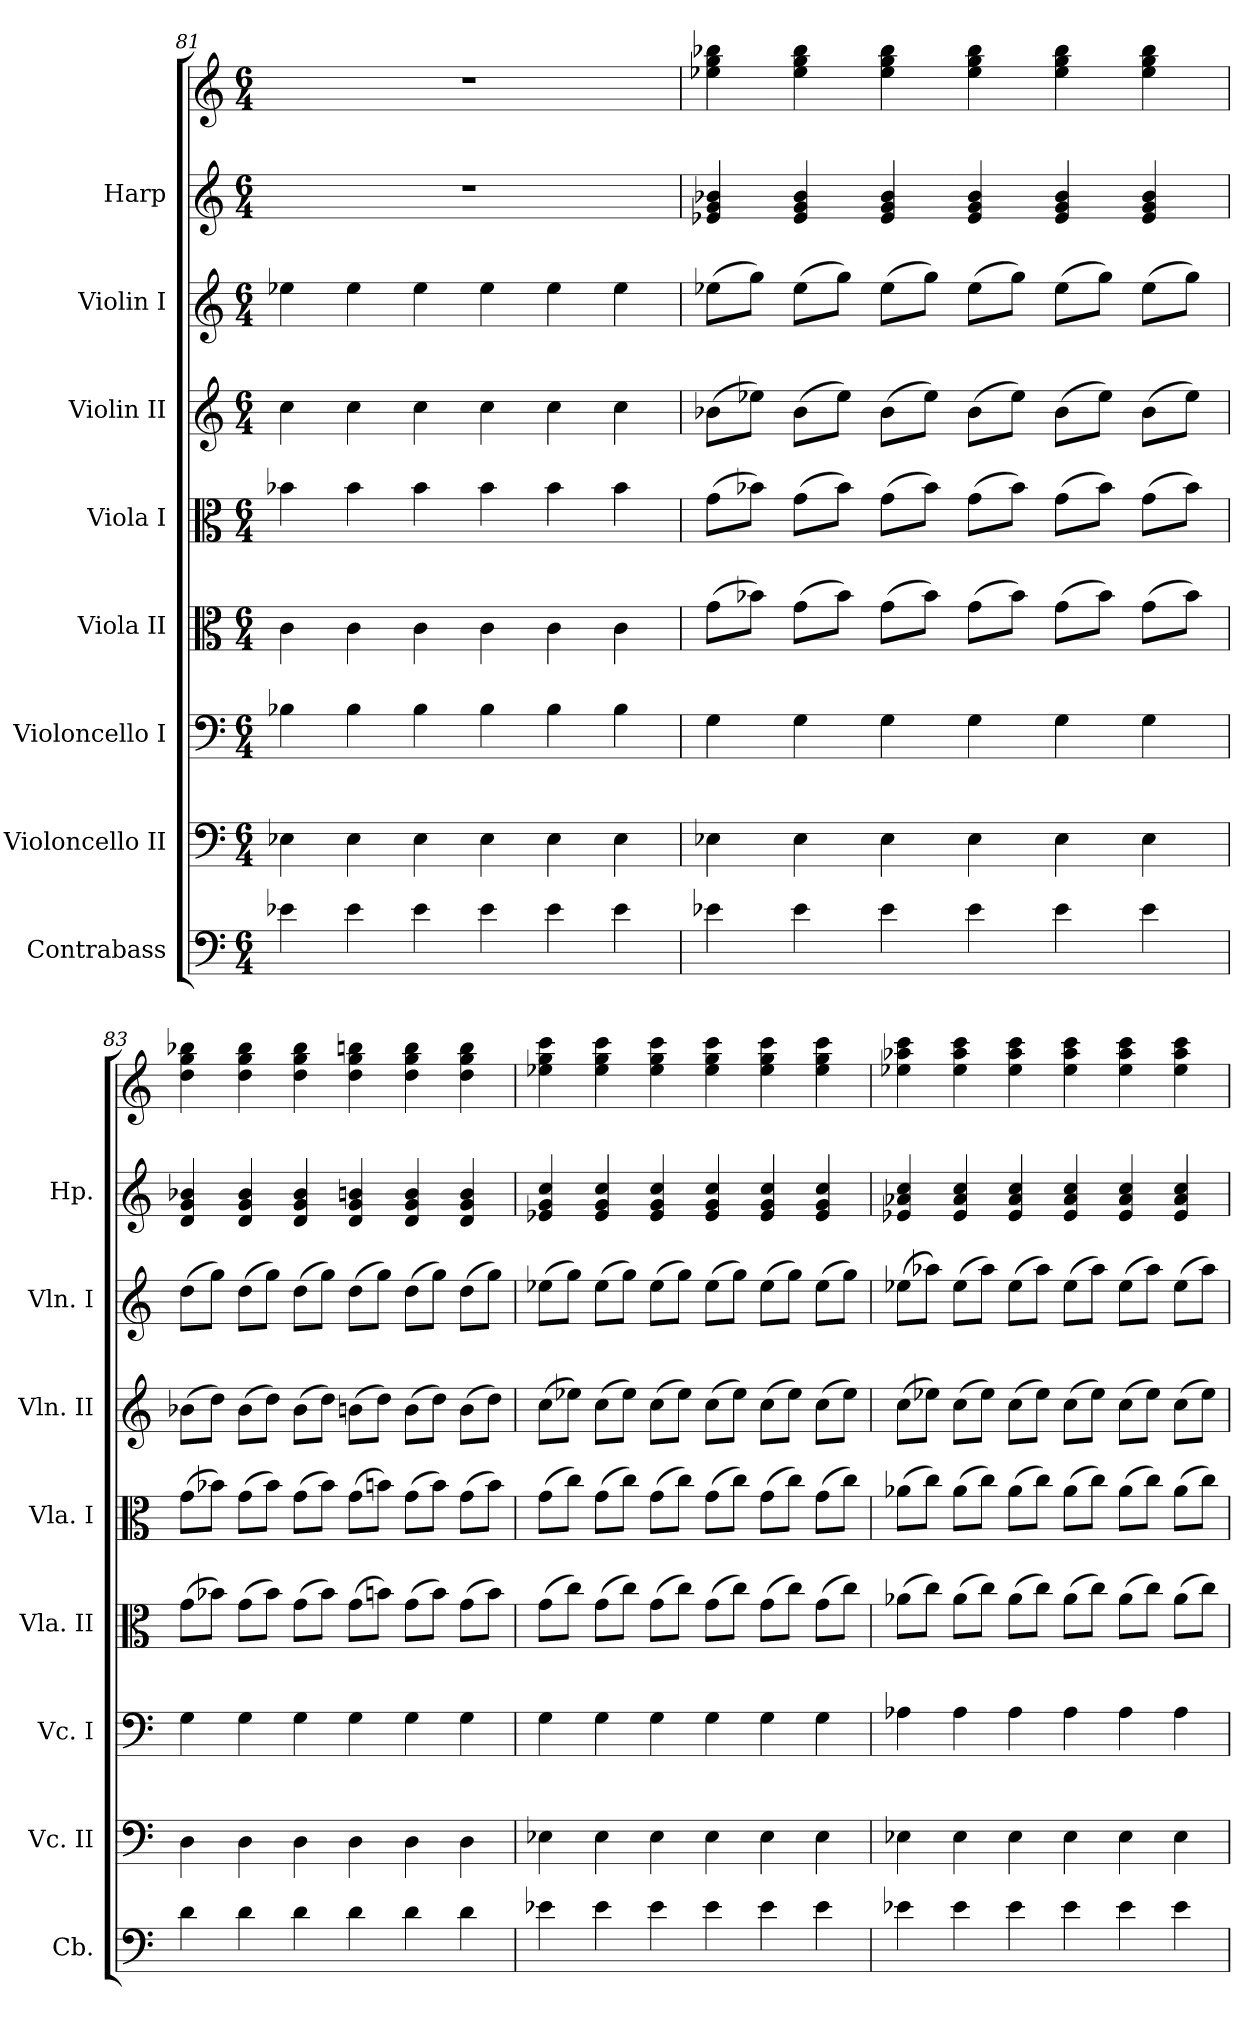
**kern	**kern	**kern	**kern	**kern	**kern	**kern	**kern	**kern
*part8	*part7	*part6	*part5	*part4	*part3	*part2	*part1	*part1
*staff9	*staff8	*staff7	*staff6	*staff5	*staff4	*staff3	*staff2	*staff1
*I"Contrabass	*I"Violoncello II	*I"Violoncello I	*I"Viola II	*I"Viola I	*I"Violin II	*I"Violin I	*I"Harp	*
*I'Cb.	*I'Vc. II	*I'Vc. I	*I'Vla. II	*I'Vla. I	*I'Vln. II	*I'Vln. I	*I'Hp.	*
*clefF4	*clefF4	*clefF4	*clefC3	*clefC3	*clefG2	*clefG2	*clefG2	*clefG2
*ITrd7c12	*	*	*	*	*	*	*	*
*k[]	*k[]	*k[]	*k[]	*k[]	*k[]	*k[]	*k[]	*k[]
*M6/4	*M6/4	*M6/4	*M6/4	*M6/4	*M6/4	*M6/4	*M6/4	*M6/4
=81	=81	=81	=81	=81	=81	=81	=81	=81
4E-X\	4E-X\	4B-X\	4c\	4b-X\	4cc\	4ee-X\	1.r	1.r
4E-\	4E-\	4B-\	4c\	4b-\	4cc\	4ee-\	.	.
4E-\	4E-\	4B-\	4c\	4b-\	4cc\	4ee-\	.	.
4E-\	4E-\	4B-\	4c\	4b-\	4cc\	4ee-\	.	.
4E-\	4E-\	4B-\	4c\	4b-\	4cc\	4ee-\	.	.
4E-\	4E-\	4B-\	4c\	4b-\	4cc\	4ee-\	.	.
!!LO:PB:g=z
=82	=82	=82	=82	=82	=82	=82	=82	=82
4E-X\	4E-X\	4G\	(8g\L	(8g\L	(8b-X\L	(8ee-X\L	4e-X/ 4g/ 4b-X/	4ee-X\ 4gg\ 4bb-X\
.	.	.	8b-X\J)	8b-X\J)	8ee-X\J)	8gg\J)	.	.
4E-\	4E-\	4G\	(8g\L	(8g\L	(8b-\L	(8ee-\L	4e-/ 4g/ 4b-/	4ee-\ 4gg\ 4bb-\
.	.	.	8b-\J)	8b-\J)	8ee-\J)	8gg\J)	.	.
4E-\	4E-\	4G\	(8g\L	(8g\L	(8b-\L	(8ee-\L	4e-/ 4g/ 4b-/	4ee-\ 4gg\ 4bb-\
.	.	.	8b-\J)	8b-\J)	8ee-\J)	8gg\J)	.	.
4E-\	4E-\	4G\	(8g\L	(8g\L	(8b-\L	(8ee-\L	4e-/ 4g/ 4b-/	4ee-\ 4gg\ 4bb-\
.	.	.	8b-\J)	8b-\J)	8ee-\J)	8gg\J)	.	.
4E-\	4E-\	4G\	(8g\L	(8g\L	(8b-\L	(8ee-\L	4e-/ 4g/ 4b-/	4ee-\ 4gg\ 4bb-\
.	.	.	8b-\J)	8b-\J)	8ee-\J)	8gg\J)	.	.
4E-\	4E-\	4G\	(8g\L	(8g\L	(8b-\L	(8ee-\L	4e-/ 4g/ 4b-/	4ee-\ 4gg\ 4bb-\
.	.	.	8b-\J)	8b-\J)	8ee-\J)	8gg\J)	.	.
=83	=83	=83	=83	=83	=83	=83	=83	=83
4D\	4D\	4G\	(8g\L	(8g\L	(8b-X\L	(8dd\L	4d/ 4g/ 4b-X/	4dd\ 4gg\ 4bb-X\
.	.	.	8b-X\J)	8b-X\J)	8dd\J)	8gg\J)	.	.
4D\	4D\	4G\	(8g\L	(8g\L	(8b-\L	(8dd\L	4d/ 4g/ 4b-/	4dd\ 4gg\ 4bb-\
.	.	.	8b-\J)	8b-\J)	8dd\J)	8gg\J)	.	.
4D\	4D\	4G\	(8g\L	(8g\L	(8b-\L	(8dd\L	4d/ 4g/ 4b-/	4dd\ 4gg\ 4bb-\
.	.	.	8b-\J)	8b-\J)	8dd\J)	8gg\J)	.	.
4D\	4D\	4G\	(8g\L	(8g\L	(8bn\L	(8dd\L	4d/ 4g/ 4bn/	4dd\ 4gg\ 4bbn\
.	.	.	8bn\J)	8bn\J)	8dd\J)	8gg\J)	.	.
4D\	4D\	4G\	(8g\L	(8g\L	(8b\L	(8dd\L	4d/ 4g/ 4b/	4dd\ 4gg\ 4bb\
.	.	.	8b\J)	8b\J)	8dd\J)	8gg\J)	.	.
4D\	4D\	4G\	(8g\L	(8g\L	(8b\L	(8dd\L	4d/ 4g/ 4b/	4dd\ 4gg\ 4bb\
.	.	.	8b\J)	8b\J)	8dd\J)	8gg\J)	.	.
=84	=84	=84	=84	=84	=84	=84	=84	=84
4E-X\	4E-X\	4G\	(8g\L	(8g\L	(8cc\L	(8ee-X\L	4e-X/ 4g/ 4cc/	4ee-X\ 4gg\ 4ccc\
.	.	.	8cc\J)	8cc\J)	8ee-X\J)	8gg\J)	.	.
4E-\	4E-\	4G\	(8g\L	(8g\L	(8cc\L	(8ee-\L	4e-/ 4g/ 4cc/	4ee-\ 4gg\ 4ccc\
.	.	.	8cc\J)	8cc\J)	8ee-\J)	8gg\J)	.	.
4E-\	4E-\	4G\	(8g\L	(8g\L	(8cc\L	(8ee-\L	4e-/ 4g/ 4cc/	4ee-\ 4gg\ 4ccc\
.	.	.	8cc\J)	8cc\J)	8ee-\J)	8gg\J)	.	.
4E-\	4E-\	4G\	(8g\L	(8g\L	(8cc\L	(8ee-\L	4e-/ 4g/ 4cc/	4ee-\ 4gg\ 4ccc\
.	.	.	8cc\J)	8cc\J)	8ee-\J)	8gg\J)	.	.
4E-\	4E-\	4G\	(8g\L	(8g\L	(8cc\L	(8ee-\L	4e-/ 4g/ 4cc/	4ee-\ 4gg\ 4ccc\
.	.	.	8cc\J)	8cc\J)	8ee-\J)	8gg\J)	.	.
4E-\	4E-\	4G\	(8g\L	(8g\L	(8cc\L	(8ee-\L	4e-/ 4g/ 4cc/	4ee-\ 4gg\ 4ccc\
.	.	.	8cc\J)	8cc\J)	8ee-\J)	8gg\J)	.	.
=85	=85	=85	=85	=85	=85	=85	=85	=85
4E-X\	4E-X\	4A-X\	(8a-X\L	(8a-X\L	(8cc\L	(8ee-X\L	4e-X/ 4a-X/ 4cc/	4ee-X\ 4aa-X\ 4ccc\
.	.	.	8cc\J)	8cc\J)	8ee-X\J)	8aa-X\J)	.	.
4E-\	4E-\	4A-\	(8a-\L	(8a-\L	(8cc\L	(8ee-\L	4e-/ 4a-/ 4cc/	4ee-\ 4aa-\ 4ccc\
.	.	.	8cc\J)	8cc\J)	8ee-\J)	8aa-\J)	.	.
4E-\	4E-\	4A-\	(8a-\L	(8a-\L	(8cc\L	(8ee-\L	4e-/ 4a-/ 4cc/	4ee-\ 4aa-\ 4ccc\
.	.	.	8cc\J)	8cc\J)	8ee-\J)	8aa-\J)	.	.
4E-\	4E-\	4A-\	(8a-\L	(8a-\L	(8cc\L	(8ee-\L	4e-/ 4a-/ 4cc/	4ee-\ 4aa-\ 4ccc\
.	.	.	8cc\J)	8cc\J)	8ee-\J)	8aa-\J)	.	.
4E-\	4E-\	4A-\	(8a-\L	(8a-\L	(8cc\L	(8ee-\L	4e-/ 4a-/ 4cc/	4ee-\ 4aa-\ 4ccc\
.	.	.	8cc\J)	8cc\J)	8ee-\J)	8aa-\J)	.	.
4E-\	4E-\	4A-\	(8a-\L	(8a-\L	(8cc\L	(8ee-\L	4e-/ 4a-/ 4cc/	4ee-\ 4aa-\ 4ccc\
.	.	.	8cc\J)	8cc\J)	8ee-\J)	8aa-\J)	.	.
=	=	=	=	=	=	=	=	=
*-	*-	*-	*-	*-	*-	*-	*-	*-
